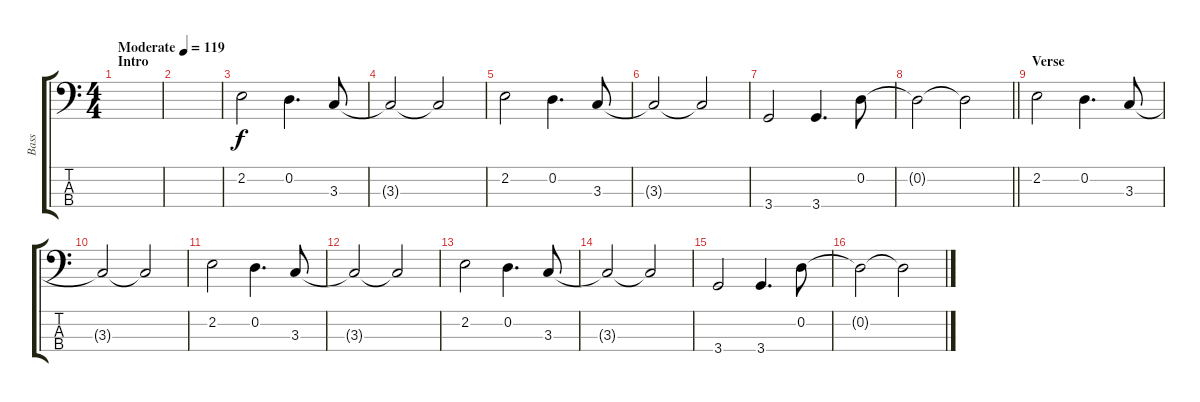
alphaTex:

\track ("Bass" "Bass") {instrument electricbassfinger}
\staff {score tabs}
\tuning (G2 D2 A1 E1) {hide}
\ts (4 4)
\section ("" "Intro")
\tempo (119 "Moderate")
\clef f4
\ks c
|
|
2.2.2 0.2.4{d} 3.3.8 |
3.3{t}.2 3.3{t}.2 |
2.2.2 0.2.4{d} 3.3.8 |
3.3{t}.2 3.3{t}.2 |
3.4.2 3.4.4{d} 0.2.8 |
\barLineRight lightlight
0.2{t}.2 0.2{t}.2 |
\section ("" "Verse")
2.2.2 0.2.4{d} 3.3.8 |
3.3{t}.2 3.3{t}.2 |
2.2.2 0.2.4{d} 3.3.8 |
3.3{t}.2 3.3{t}.2 |
2.2.2 0.2.4{d} 3.3.8 |
3.3{t}.2 3.3{t}.2 |
3.4.2 3.4.4{d} 0.2.8 |
0.2{t}.2 0.2{t}.2
